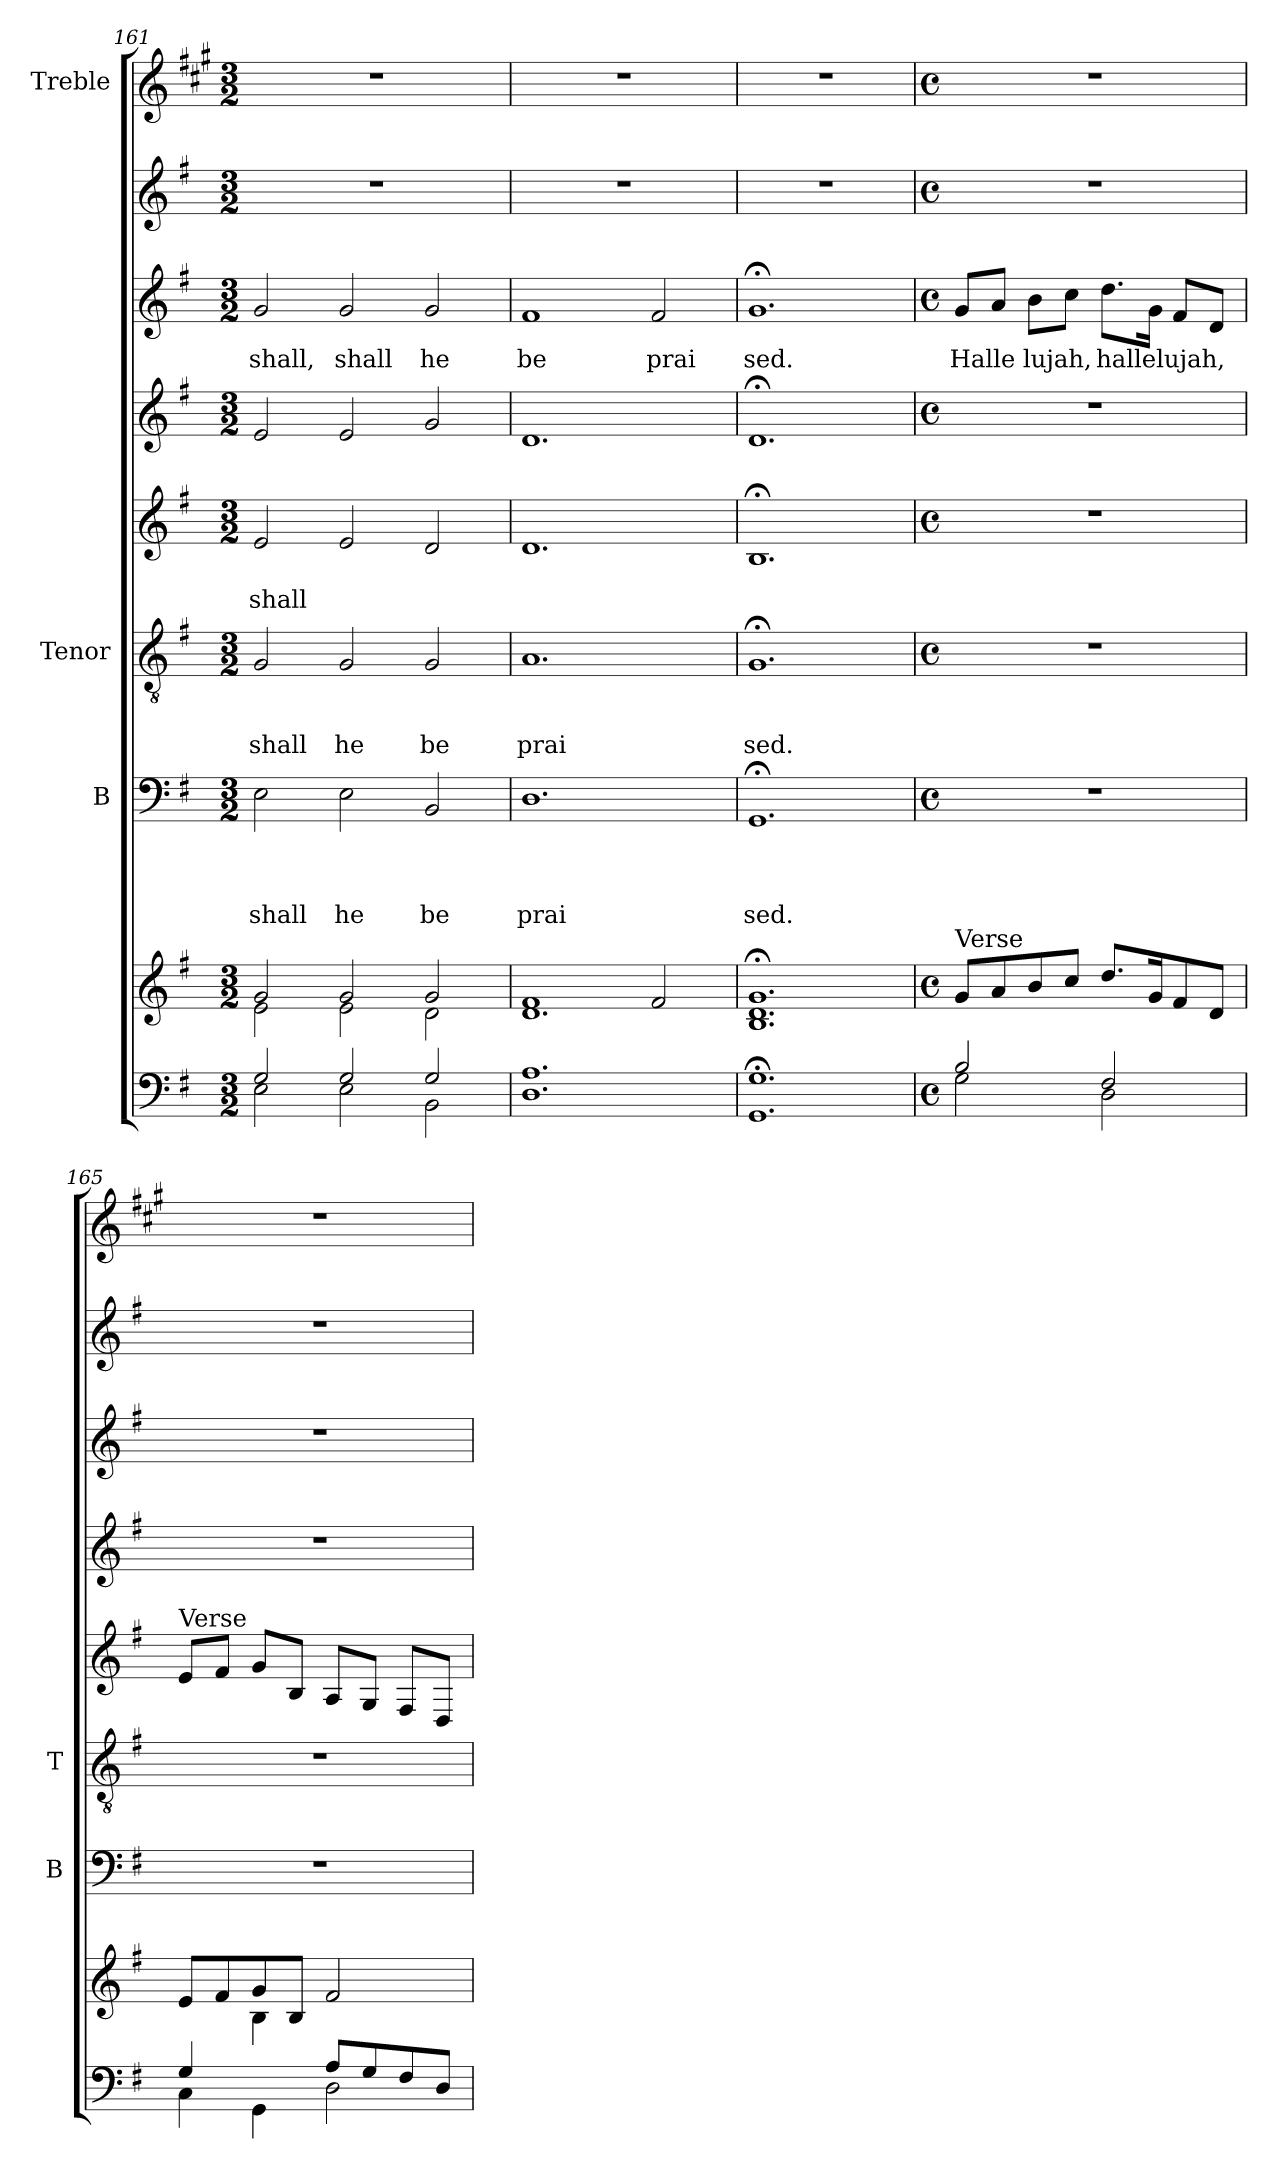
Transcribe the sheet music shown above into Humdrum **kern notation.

**kern	**kern	**kern	**text	**text	**text	**text	**kern	**text	**text	**text	**kern	**text	**text	**kern	**kern	**text	**kern	**kern
*part9	*part8	*part7	*part7	*part7	*part7	*part7	*part6	*part6	*part6	*part6	*part5	*part5	*part5	*part4	*part3	*part3	*part2	*part1
*staff9	*staff8	*staff7	*staff7	*staff7	*staff7	*staff7	*staff6	*staff6	*staff6	*staff6	*staff5	*staff5	*staff5	*staff4	*staff3	*staff3	*staff2	*staff1
*	*	*I"B	*	*	*	*	*I"Tenor	*	*	*	*	*	*	*	*	*	*	*I"Treble
*	*	*I'B	*	*	*	*	*I'T	*	*	*	*	*	*	*	*	*	*	*
*clefF4	*clefG2	*clefF4	*	*	*	*	*clefGv2	*	*	*	*clefG2	*	*	*clefG2	*clefG2	*	*clefG2	*clefG2
*	*	*	*	*	*	*	*	*	*	*	*	*	*	*	*	*	*	*ITrd1c2
*k[f#]	*k[f#]	*k[f#]	*	*	*	*	*k[f#]	*	*	*	*k[f#]	*	*	*k[f#]	*k[f#]	*	*k[f#]	*k[f#]
*G:	*G:	*G:	*	*	*	*	*G:	*	*	*	*G:	*	*	*G:	*G:	*	*G:	*G:
*M3/2	*M3/2	*M3/2	*	*	*	*	*M3/2	*	*	*	*M3/2	*	*	*M3/2	*M3/2	*	*M3/2	*M3/2
=161	=161	=161	=161	=161	=161	=161	=161	=161	=161	=161	=161	=161	=161	=161	=161	=161	=161	=161
*^	*^	*	*	*	*	*	*	*	*	*	*	*	*	*	*	*	*	*
!	!	!	!	!	!	!	!	!LO:LY:b	!	!	!	!LO:LY:b	!	!	!LO:LY:b	!	!	!LO:LY:b	!	!
2E\	2G/	2g/	2e\	2E\	.	.	.	shall	2G/	.	.	shall	2e/	.	shall	2e/	2g/	shall,	1.r	1.r
!	!	!	!	!	!	!	!	!LO:LY:b	!	!	!	!LO:LY:b	!	!	!	!	!	!LO:LY:b	!	!
2E\	2G/	2g/	2e\	2E\	.	.	.	he	2G/	.	.	he	2e/	.	.	2e/	2g/	shall	.	.
!	!	!	!	!	!	!	!	!LO:LY:b	!	!	!	!LO:LY:b	!	!	!	!	!	!LO:LY:b	!	!
2BB\	2G/	2g/	2d\	2BB/	.	.	.	be	2G/	.	.	be	2d/	.	.	2g/	2g/	he	.	.
=162	=162	=162	=162	=162	=162	=162	=162	=162	=162	=162	=162	=162	=162	=162	=162	=162	=162	=162	=162	=162
!	!	!	!	!	!	!	!	!LO:LY:b	!	!	!	!LO:LY:b	!	!	!	!	!	!LO:LY:b	!	!
*v	*v	*	*	*	*	*	*	*	*	*	*	*	*	*	*	*	*	*	*	*
1.D 1.A	1.d	1f#	1.D	.	.	.	prai	1.A	.	.	prai	1.d	.	.	1.d	1f#	be	1.r	1.r
!	!	!	!	!	!	!	!	!	!	!	!	!	!	!	!	!	!LO:LY:b	!	!
.	.	2f#/	.	.	.	.	.	.	.	.	.	.	.	.	.	2f#/	prai	.	.
=163	=163	=163	=163	=163	=163	=163	=163	=163	=163	=163	=163	=163	=163	=163	=163	=163	=163	=163	=163
!	!	!	!	!	!	!	!LO:LY:b	!	!	!	!LO:LY:b	!	!	!	!	!	!LO:LY:b	!	!
*	*v	*v	*	*	*	*	*	*	*	*	*	*	*	*	*	*	*	*	*
1.GG; 1.G;	1.B; 1.d; 1.g;	1.GG;	.	.	.	sed.	1.G;	.	.	sed.	1.B;	.	.	1.d;	1.g;	sed.	1.r	1.r
!!LO:PB:g=z
=164	=164	=164	=164	=164	=164	=164	=164	=164	=164	=164	=164	=164	=164	=164	=164	=164	=164	=164
*M4/4	*M4/4	*M4/4	*	*	*	*	*M4/4	*	*	*	*M4/4	*	*	*M4/4	*M4/4	*	*M4/4	*M4/4
*met(c)	*met(c)	*met(c)	*	*	*	*	*met(c)	*	*	*	*met(c)	*	*	*met(c)	*met(c)	*	*met(c)	*met(c)
*^	*	*	*	*	*	*	*	*	*	*	*	*	*	*	*	*	*	*
!	!	!LO:TX:a:t=Verse	!	!	!	!	!	!	!	!	!	!	!	!	!	!	!	!	!
!	!	!	!	!	!	!	!	!	!	!	!	!	!	!	!	!	!LO:LY:b	!	!
2G\	2B/	8g/L	1r	.	.	.	.	1r	.	.	.	1r	.	.	1r	8g/L	Halle	1r	1r
.	.	8a/	.	.	.	.	.	.	.	.	.	.	.	.	.	8a/J	.	.	.
!	!	!	!	!	!	!	!	!	!	!	!	!	!	!	!	!	!LO:LY:b	!	!
.	.	8b/	.	.	.	.	.	.	.	.	.	.	.	.	.	8b\L	lujah,	.	.
.	.	8cc/J	.	.	.	.	.	.	.	.	.	.	.	.	.	8cc\J	.	.	.
!	!	!	!	!	!	!	!	!	!	!	!	!	!	!	!	!	!LO:LY:b	!	!
2D\	2F#/	8.dd/L	.	.	.	.	.	.	.	.	.	.	.	.	.	8.dd\L	hallelujah,	.	.
.	.	16g/k	.	.	.	.	.	.	.	.	.	.	.	.	.	16g\Jk	.	.	.
.	.	8f#/	.	.	.	.	.	.	.	.	.	.	.	.	.	8f#/L	.	.	.
.	.	8d/J	.	.	.	.	.	.	.	.	.	.	.	.	.	8d/J	.	.	.
=165	=165	=165	=165	=165	=165	=165	=165	=165	=165	=165	=165	=165	=165	=165	=165	=165	=165	=165	=165
*	*	*^	*	*	*	*	*	*	*	*	*	*	*	*	*	*	*	*	*
!	!	!	!	!	!	!	!	!	!	!	!	!	!LO:TX:a:t=Verse	!	!	!	!	!	!	!
4C\	4G/	8e/L	4ryy	1r	.	.	.	.	1r	.	.	.	8e/L	.	.	1r	1r	.	1r	1r
.	.	8f#/	.	.	.	.	.	.	.	.	.	.	8f#/J	.	.	.	.	.	.	.
4GG\	4ryy	8g/	4B\	.	.	.	.	.	.	.	.	.	8g/L	.	.	.	.	.	.	.
.	.	8B/J	.	.	.	.	.	.	.	.	.	.	8B/J	.	.	.	.	.	.	.
8A/L	2D\	2f#/	2ryy	.	.	.	.	.	.	.	.	.	8A/L	.	.	.	.	.	.	.
8G/	.	.	.	.	.	.	.	.	.	.	.	.	8G/J	.	.	.	.	.	.	.
8F#/	.	.	.	.	.	.	.	.	.	.	.	.	8F#/L	.	.	.	.	.	.	.
8D/J	.	.	.	.	.	.	.	.	.	.	.	.	8D/J	.	.	.	.	.	.	.
*v	*v	*	*	*	*	*	*	*	*	*	*	*	*	*	*	*	*	*	*	*
*	*v	*v	*	*	*	*	*	*	*	*	*	*	*	*	*	*	*	*	*
=	=	=	=	=	=	=	=	=	=	=	=	=	=	=	=	=	=	=
*-	*-	*-	*-	*-	*-	*-	*-	*-	*-	*-	*-	*-	*-	*-	*-	*-	*-	*-
